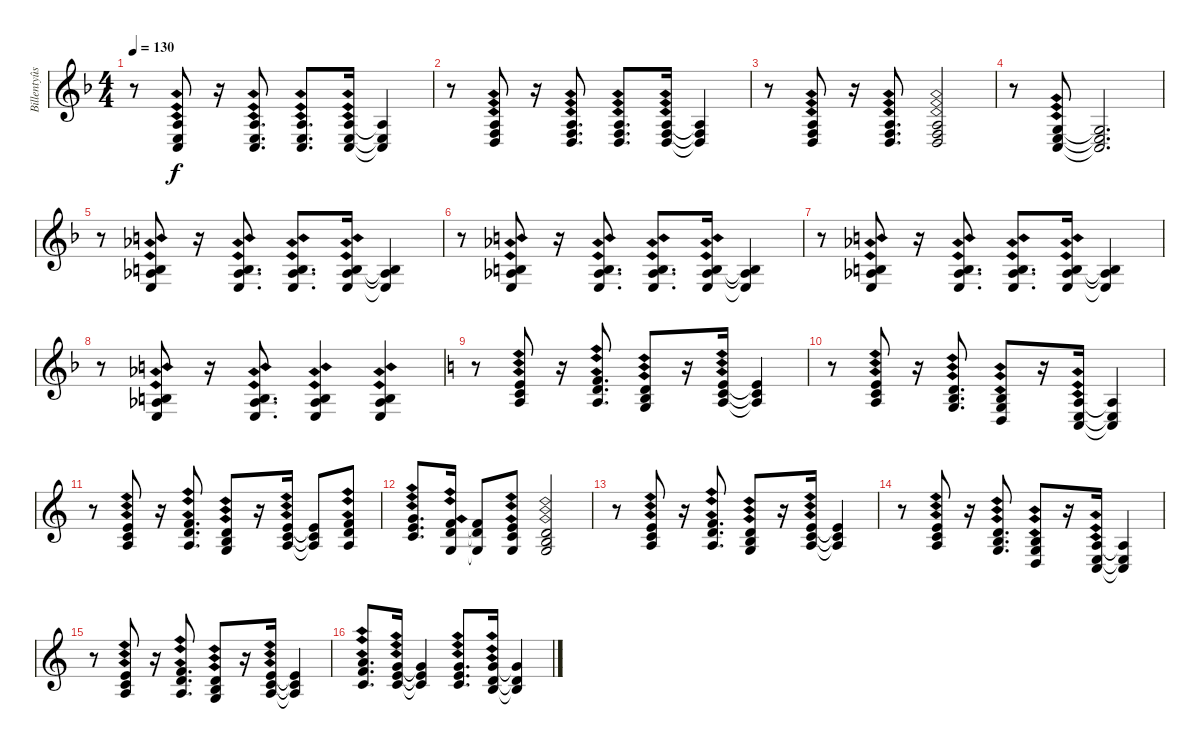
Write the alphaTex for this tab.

\track ("Billentyûs 2 (Jon Lord)" "Billentyûs") {instrument rockorgan}
\staff {score}
\tuning (E4 B3 G3 D3 A2 E2 B1) {hide}
\ts (4 4)
\tempo 130
\clef g2
\ks f
r.8{dy f} (2.3{ph 12} 2.4{ph 12} 3.5{ph 12}).8 r.16 (2.3{ph 12} 2.4{ph 12} 3.5{ph 12}).8{d} (2.3{ph 12} 2.4{ph 12} 3.5{ph 12}).8{d} (2.3{ph 12} 2.4{ph 12} 3.5{ph 12}).16 (2.3{t} 2.4{t} 3.5{t}).4 |
r.8 (2.3{ph 12} 3.4{ph 12} 5.5{ph 12}).8 r.16 (2.3{ph 12} 3.4{ph 12} 5.5{ph 12}).8{d} (2.3{ph 12} 3.4{ph 12} 5.5{ph 12}).8{d} (2.3{ph 12} 3.4{ph 12} 5.5{ph 12}).16 (2.3{t} 3.4{t} 5.5{t}).4 |
r.8 (2.3{ph 12} 3.4{ph 12} 5.5{ph 12}).8 r.16 (2.3{ph 12} 3.4{ph 12} 5.5{ph 12}).8{d} (2.3{ph 12} 3.4{ph 12} 5.5{ph 12}).2 |
r.8 (0.3{ph 12} 2.4{ph 12} 3.5{ph 12}).8 (0.3{t} 2.4{t} 3.5{t}).2{d} |
r.8 (0.2{ph 12} 1.3{ph 12} 2.4{ph 12}).8 r.16 (0.2{ph 12} 1.3{ph 12} 2.4{ph 12}).8{d} (0.2{ph 12} 1.3{ph 12} 2.4{ph 12}).8{d} (0.2{ph 12} 1.3{ph 12} 2.4{ph 12}).16 (0.2{t} 1.3{t} 2.4{t}).4 |
r.8 (0.2{ph 12} 1.3{ph 12} 2.4{ph 12}).8 r.16 (0.2{ph 12} 1.3{ph 12} 2.4{ph 12}).8{d} (0.2{ph 12} 1.3{ph 12} 2.4{ph 12}).8{d} (0.2{ph 12} 1.3{ph 12} 2.4{ph 12}).16 (0.2{t} 1.3{t} 2.4{t}).4 |
r.8 (0.2{ph 12} 1.3{ph 12} 2.4{ph 12}).8 r.16 (0.2{ph 12} 1.3{ph 12} 2.4{ph 12}).8{d} (0.2{ph 12} 1.3{ph 12} 2.4{ph 12}).8{d} (0.2{ph 12} 1.3{ph 12} 2.4{ph 12}).16 (0.2{t} 1.3{t} 2.4{t}).4 |
r.8 (0.2{ph 12} 1.3{ph 12} 2.4{ph 12}).8 r.16 (0.2{ph 12} 1.3{ph 12} 2.4{ph 12}).8{d} (0.2{ph 12} 1.3{ph 12} 2.4{ph 12}).4 (0.2{ph 12} 1.3{ph 12} 2.4{ph 12}).4 |
\ks c
r.8 (0.1{ph 12} 1.2{ph 12} 2.3{ph 12}).8 r.16 (1.1{ph 12} 3.2{ph 12} 2.3{ph 12}).8{d} (3.2{ph 12} 4.3{ph 12} 5.4{ph 12}).8 r.16 (0.1{ph 12} 1.2{ph 12} 2.3{ph 12}).16 (0.1{t} 1.2{t} 2.3{t}).4 |
r.8 (0.1{ph 12} 1.2{ph 12} 2.3{ph 12}).8 r.16 (3.2{ph 12} 4.3{ph 12} 5.4{ph 12}).8{d} (0.2{ph 12} 0.3{ph 12} 0.4{ph 12}).8 r.16 (2.3{ph 12} 2.4{ph 12} 3.5{ph 12}).16 (2.3{t} 2.4{t} 3.5{t}).4 |
r.8 (0.1{ph 12} 1.2{ph 12} 2.3{ph 12}).8 r.16 (1.1{ph 12} 3.2{ph 12} 2.3{ph 12}).8{d} (3.2{ph 12} 4.3{ph 12} 5.4{ph 12}).8 r.16 (0.1{ph 12} 1.2{ph 12} 2.3{ph 12}).16 (0.1{t} 1.2{t} 2.3{t}).8 (1.1{ph 12} 3.2{ph 12} 2.3{ph 12}).8 |
(3.1{ph 12} 5.2{ph 12} 5.3{ph 12}).8{d} (1.1{ph 12} 3.2{ph 12} 0.3{ph 12}).16 (1.1{t} 3.2{t} 0.3{t}).8 (0.1{ph 12} 1.2{ph 12} 0.3{ph 12}).8 (3.2{ph 12} 4.3{ph 12} 5.4{ph 12}).2 |
r.8 (0.1{ph 12} 1.2{ph 12} 2.3{ph 12}).8 r.16 (1.1{ph 12} 3.2{ph 12} 2.3{ph 12}).8{d} (3.2{ph 12} 4.3{ph 12} 5.4{ph 12}).8 r.16 (0.1{ph 12} 1.2{ph 12} 2.3{ph 12}).16 (0.1{t} 1.2{t} 2.3{t}).4 |
r.8 (0.1{ph 12} 1.2{ph 12} 2.3{ph 12}).8 r.16 (3.2{ph 12} 4.3{ph 12} 5.4{ph 12}).8{d} (0.2{ph 12} 0.3{ph 12} 0.4{ph 12}).8 r.16 (2.3{ph 12} 2.4{ph 12} 3.5{ph 12}).16 (2.3{t} 2.4{t} 3.5{t}).4 |
r.8 (0.1{ph 12} 1.2{ph 12} 2.3{ph 12}).8 r.16 (1.1{ph 12} 3.2{ph 12} 2.3{ph 12}).8{d} (3.2{ph 12} 4.3{ph 12} 5.4{ph 12}).8 r.16 (0.1{ph 12} 1.2{ph 12} 2.3{ph 12}).16 (0.1{t} 1.2{t} 2.3{t}).4 |
(5.1{ph 12} 6.2{ph 12} 5.3{ph 12}).8{d} (3.1{ph 12} 5.2{ph 12} 5.3{ph 12}).16 (3.1{t} 5.2{t} 5.3{t}).4 (3.1{ph 12} 5.2{ph 12} 5.3{ph 12}).8{d} (3.1{ph 12} 3.2{ph 12} 4.3{ph 12}).16 (3.1{t} 3.2{t} 4.3{t}).4
